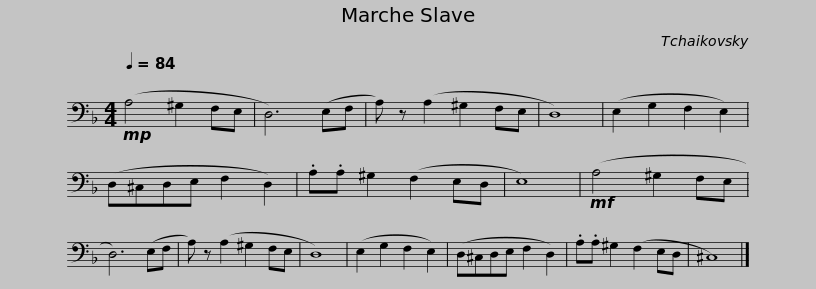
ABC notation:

X:1
L:1/8
Q:1/4=84
M:4/4
I:linebreak $
K:F
V:1 bass transpose=-12
V:1
!mp! (A,4 ^G,2 F,E, | D,6) (E,F, | A,) z (A,2 ^G,2 F,E, | D,8) | (E,2 G,2 F,2 E,2) |$ %5
 (D,^C,D,E, F,2 D,2) | .A,.A, ^G,2 (F,2 E,D, | E,8) |!mf! (A,4 ^G,2 F,E, | D,6) (E,F, |$ %10
 A,) z (A,2 ^G,2 F,E, | D,8) | (E,2 G,2 F,2 E,2) | (D,^C,D,E, F,2 D,2) | .A,.A, ^G,2 (F,2 E,D, |$ %15
 ^C,8) |] %16
